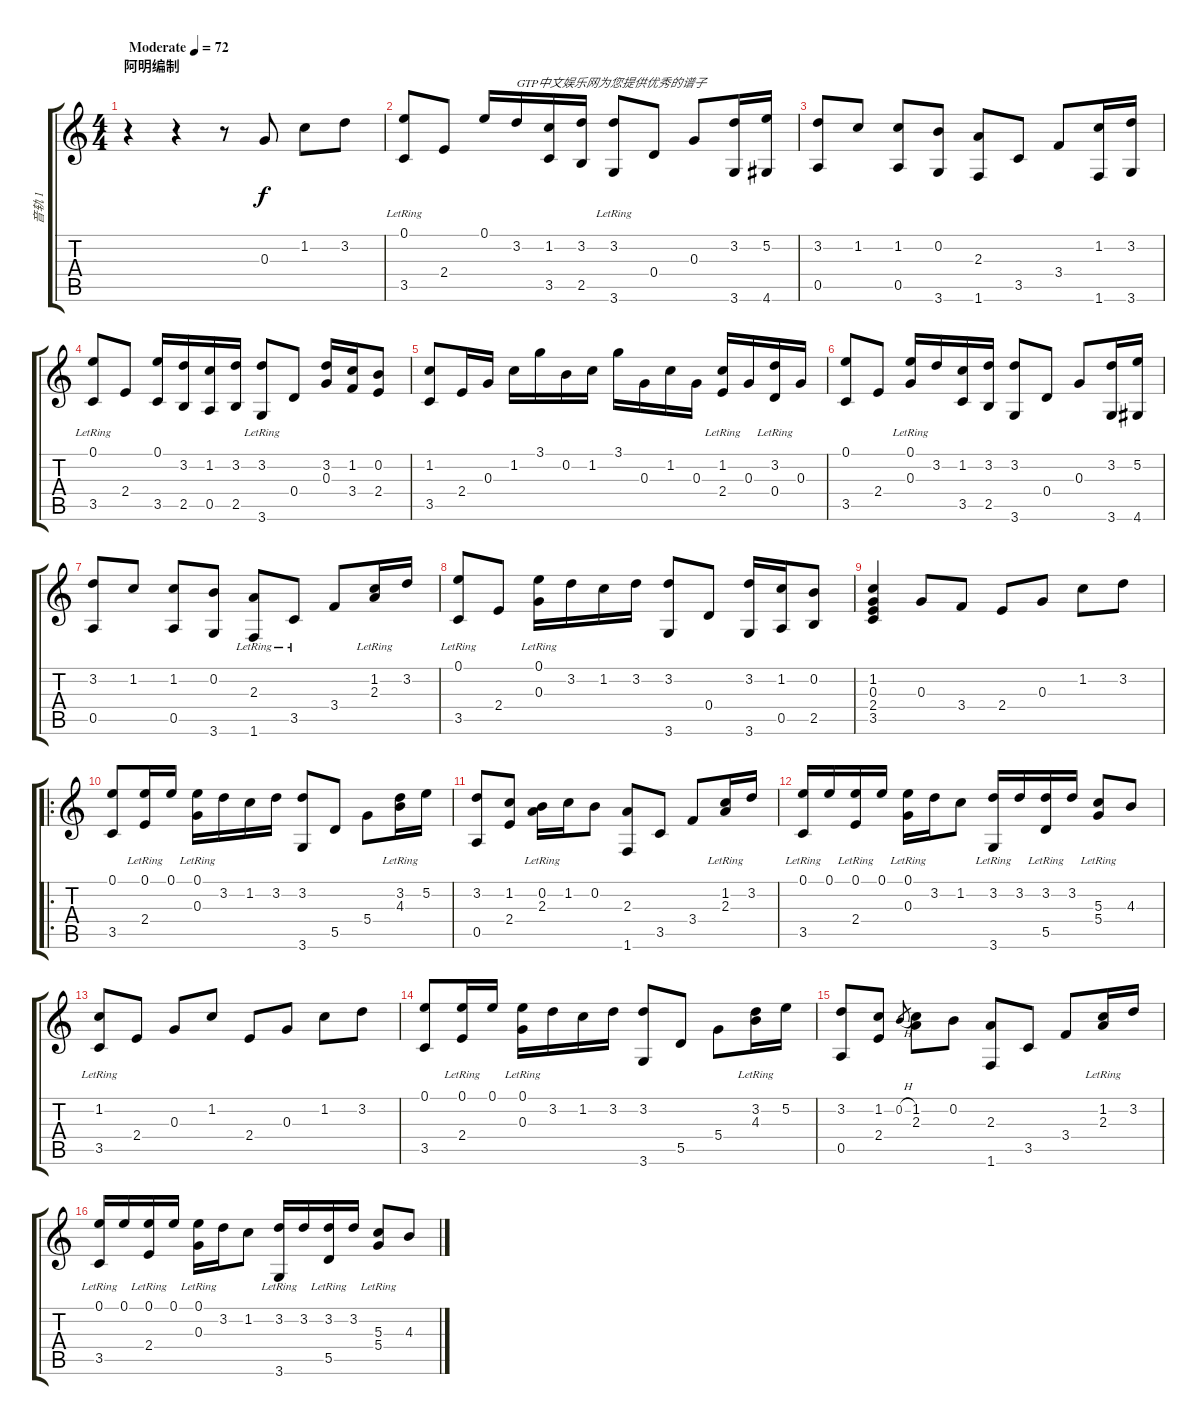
\track ("音轨 1" "音轨 1") {instrument acousticguitarsteel}
\staff {score tabs}
\tuning (E4 B3 G3 D3 A2 E2) {hide}
\ts (4 4)
\section ("" "阿明编制")
\tempo (72 "Moderate")
\clef g2
\ks c
r.4{dy f instrument acousticguitarsteel} r.4 r.8 0.3.8 1.2.8 3.2.8 |
(0.1{lr} 3.5).8 2.4.8 0.1.16 3.2.16{txt "GTP中文娱乐网为您提供优秀的谱子"} (1.2 3.5).16 (3.2 2.5).16 (3.2{lr} 3.6).8 0.4.8 0.3.8 (3.2 3.6).16 (5.2 4.6).16 |
(3.2 0.5).8 1.2.8 (1.2 0.5).8 (0.2 3.6).8 (2.3 1.6).8 3.5.8 3.4.8 (1.2 1.6).16 (3.2 3.6).16 |
(0.1{lr} 3.5).8 2.4.8 (0.1 3.5).16 (3.2 2.5).16 (1.2 0.5).16 (3.2 2.5).16 (3.2 3.6{lr}).8 0.4.8 (3.2 0.3).16 (1.2 3.4).16 (0.2 2.4).8 |
(1.2 3.5).8 2.4.16 0.3.16 1.2.16 3.1.16 0.2.16 1.2.16 3.1.16 0.3.16 1.2.16 0.3.16 (1.2 2.4{lr}).16 0.3.16 (3.2 0.4{lr}).16 0.3.16 |
(0.1 3.5).8 2.4.8 (0.1 0.3{lr}).16 3.2.16 (1.2 3.5).16 (3.2 2.5).16 (3.2 3.6).8 0.4.8 0.3.8 (3.2 3.6).16 (5.2 4.6).16 |
(3.2 0.5).8 1.2.8 (1.2 0.5).8 (0.2 3.6).8 (2.3 1.6{lr}).8 3.5{lr}.8 3.4.8 (1.2 2.3{lr}).16 3.2.16 |
(0.1{lr} 3.5).8 2.4.8 (0.1 0.3{lr}).16 3.2.16 1.2.16 3.2.16 (3.2 3.6).8 0.4.8 (3.2 3.6).16 (1.2 0.5).16 (0.2 2.5).8 |
(1.2 0.3 2.4 3.5).4 0.3.8 3.4.8 2.4.8 0.3.8 1.2.8 3.2.8 |
\ro
(0.1 3.5).8 (0.1 2.4{lr}).16 0.1.16 (0.1 0.3{lr}).16 3.2.16 1.2.16 3.2.16 (3.2 3.6).8 5.5.8 5.4.8 (3.2 4.3{lr}).16 5.2.16 |
(3.2 0.5).8 (1.2 2.4).8 (0.2 2.3{lr}).16 1.2.16 0.2.8 (2.3 1.6).8 3.5.8 3.4.8 (1.2 2.3{lr}).16 3.2.16 |
(0.1{lr} 3.5{lr}).16 0.1.16 (0.1 2.4{lr}).16 0.1.16 (0.1 0.3{lr}).16 3.2.16 1.2.8 (3.2 3.6{lr}).16 3.2.16 (3.2 5.5{lr}).16 3.2.16 (5.3 5.4{lr}).8 4.3.8 |
(1.2 3.5{lr}).8 2.4.8 0.3.8 1.2.8 2.4.8 0.3.8 1.2.8 3.2.8 |
(0.1 3.5).8 (0.1 2.4{lr}).16 0.1.16 (0.1 0.3{lr}).16 3.2.16 1.2.16 3.2.16 (3.2 3.6).8 5.5.8 5.4.8 (3.2 4.3{lr}).16 5.2.16 |
(3.2 0.5).8 (1.2 2.4).8 0.2{h}.8{gr} (1.2 2.3).8 0.2.8 (2.3 1.6).8 3.5.8 3.4.8 (1.2 2.3{lr}).16 3.2.16 |
(0.1{lr} 3.5{lr}).16 0.1.16 (0.1 2.4{lr}).16 0.1.16 (0.1 0.3{lr}).16 3.2.16 1.2.8 (3.2 3.6{lr}).16 3.2.16 (3.2 5.5{lr}).16 3.2.16 (5.3 5.4{lr}).8 4.3.8
